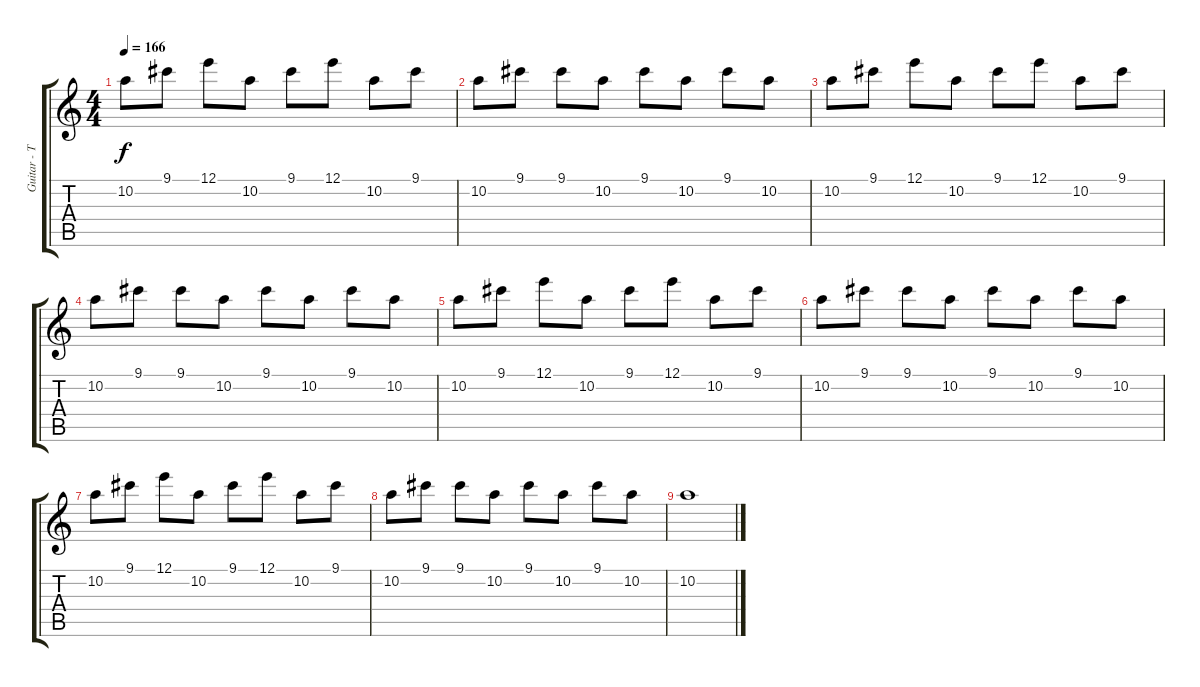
\track ("Guitar - Tom DeLonge" "Guitar - T") {instrument electricguitarclean}
\staff {score tabs}
\tuning (E4 B3 G3 D3 A2 E2) {hide}
\ts (4 4)
\tempo 166
\clef g2
\ks c
10.2.8{dy f} 9.1.8 12.1.8 10.2.8 9.1.8 12.1.8 10.2.8 9.1.8 |
10.2.8 9.1.8 9.1.8 10.2.8 9.1.8 10.2.8 9.1.8 10.2.8 |
10.2.8 9.1.8 12.1.8 10.2.8 9.1.8 12.1.8 10.2.8 9.1.8 |
10.2.8 9.1.8 9.1.8 10.2.8 9.1.8 10.2.8 9.1.8 10.2.8 |
10.2.8 9.1.8 12.1.8 10.2.8 9.1.8 12.1.8 10.2.8 9.1.8 |
10.2.8 9.1.8 9.1.8 10.2.8 9.1.8 10.2.8 9.1.8 10.2.8 |
10.2.8 9.1.8 12.1.8 10.2.8 9.1.8 12.1.8 10.2.8 9.1.8 |
10.2.8 9.1.8 9.1.8 10.2.8 9.1.8 10.2.8 9.1.8 10.2.8 |
10.2.1
